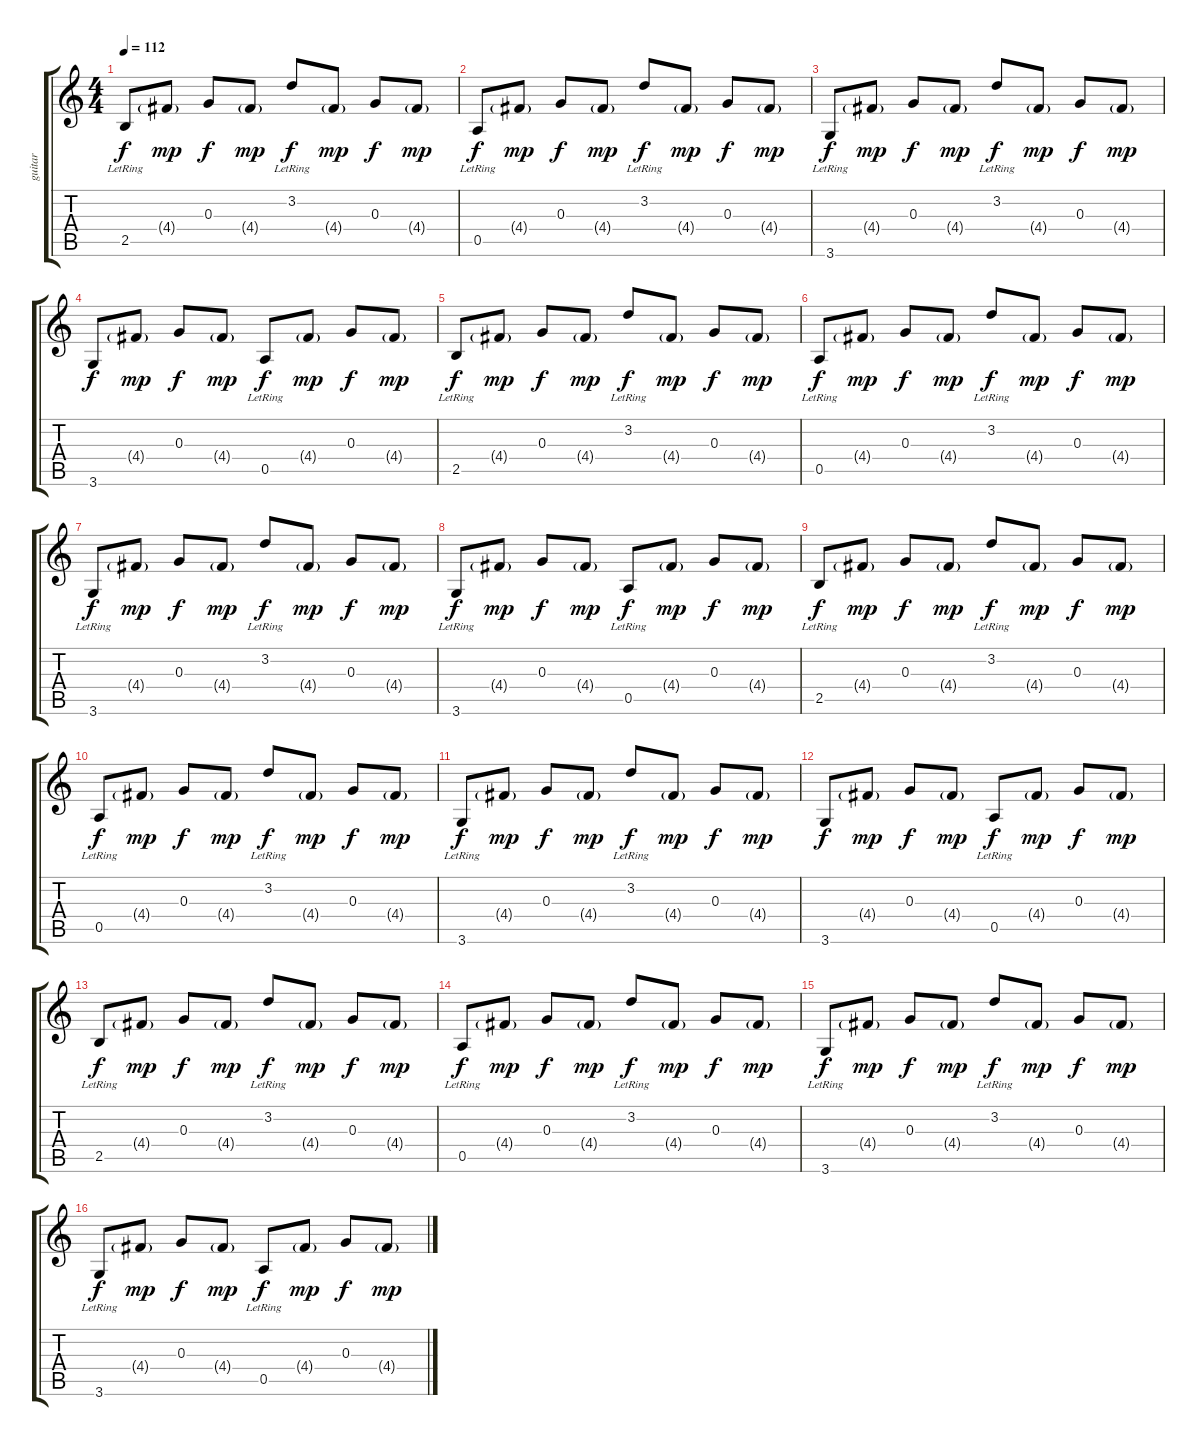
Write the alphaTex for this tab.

\track ("guitar" "guitar") {instrument acousticguitarsteel}
\staff {score tabs}
\tuning (E4 B3 G3 D3 A2 E2) {hide}
\ts (4 4)
\tempo 112
\clef g2
\ks c
2.5{lr}.8{dy f} 4.4{g}.8{dy mp} 0.3.8{dy f} 4.4{g}.8{dy mp} 3.2{lr}.8{dy f} 4.4{g}.8{dy mp} 0.3.8{dy f} 4.4{g}.8{dy mp} |
0.5{lr}.8{dy f} 4.4{g}.8{dy mp} 0.3.8{dy f} 4.4{g}.8{dy mp} 3.2{lr}.8{dy f} 4.4{g}.8{dy mp} 0.3.8{dy f} 4.4{g}.8{dy mp} |
3.6{lr}.8{dy f} 4.4{g}.8{dy mp} 0.3.8{dy f} 4.4{g}.8{dy mp} 3.2{lr}.8{dy f} 4.4{g}.8{dy mp} 0.3.8{dy f} 4.4{g}.8{dy mp} |
3.6.8{dy f} 4.4{g}.8{dy mp} 0.3.8{dy f} 4.4{g}.8{dy mp} 0.5{lr}.8{dy f} 4.4{g}.8{dy mp} 0.3.8{dy f} 4.4{g}.8{dy mp} |
2.5{lr}.8{dy f} 4.4{g}.8{dy mp} 0.3.8{dy f} 4.4{g}.8{dy mp} 3.2{lr}.8{dy f} 4.4{g}.8{dy mp} 0.3.8{dy f} 4.4{g}.8{dy mp} |
0.5{lr}.8{dy f} 4.4{g}.8{dy mp} 0.3.8{dy f} 4.4{g}.8{dy mp} 3.2{lr}.8{dy f} 4.4{g}.8{dy mp} 0.3.8{dy f} 4.4{g}.8{dy mp} |
3.6{lr}.8{dy f} 4.4{g}.8{dy mp} 0.3.8{dy f} 4.4{g}.8{dy mp} 3.2{lr}.8{dy f} 4.4{g}.8{dy mp} 0.3.8{dy f} 4.4{g}.8{dy mp} |
3.6{lr}.8{dy f} 4.4{g}.8{dy mp} 0.3.8{dy f} 4.4{g}.8{dy mp} 0.5{lr}.8{dy f} 4.4{g}.8{dy mp} 0.3.8{dy f} 4.4{g}.8{dy mp} |
2.5{lr}.8{dy f} 4.4{g}.8{dy mp} 0.3.8{dy f} 4.4{g}.8{dy mp} 3.2{lr}.8{dy f} 4.4{g}.8{dy mp} 0.3.8{dy f} 4.4{g}.8{dy mp} |
0.5{lr}.8{dy f} 4.4{g}.8{dy mp} 0.3.8{dy f} 4.4{g}.8{dy mp} 3.2{lr}.8{dy f} 4.4{g}.8{dy mp} 0.3.8{dy f} 4.4{g}.8{dy mp} |
3.6{lr}.8{dy f} 4.4{g}.8{dy mp} 0.3.8{dy f} 4.4{g}.8{dy mp} 3.2{lr}.8{dy f} 4.4{g}.8{dy mp} 0.3.8{dy f} 4.4{g}.8{dy mp} |
3.6.8{dy f} 4.4{g}.8{dy mp} 0.3.8{dy f} 4.4{g}.8{dy mp} 0.5{lr}.8{dy f} 4.4{g}.8{dy mp} 0.3.8{dy f} 4.4{g}.8{dy mp} |
2.5{lr}.8{dy f} 4.4{g}.8{dy mp} 0.3.8{dy f} 4.4{g}.8{dy mp} 3.2{lr}.8{dy f} 4.4{g}.8{dy mp} 0.3.8{dy f} 4.4{g}.8{dy mp} |
0.5{lr}.8{dy f} 4.4{g}.8{dy mp} 0.3.8{dy f} 4.4{g}.8{dy mp} 3.2{lr}.8{dy f} 4.4{g}.8{dy mp} 0.3.8{dy f} 4.4{g}.8{dy mp} |
3.6{lr}.8{dy f} 4.4{g}.8{dy mp} 0.3.8{dy f} 4.4{g}.8{dy mp} 3.2{lr}.8{dy f} 4.4{g}.8{dy mp} 0.3.8{dy f} 4.4{g}.8{dy mp} |
3.6{lr}.8{dy f} 4.4{g}.8{dy mp} 0.3.8{dy f} 4.4{g}.8{dy mp} 0.5{lr}.8{dy f} 4.4{g}.8{dy mp} 0.3.8{dy f} 4.4{g}.8{dy mp}
